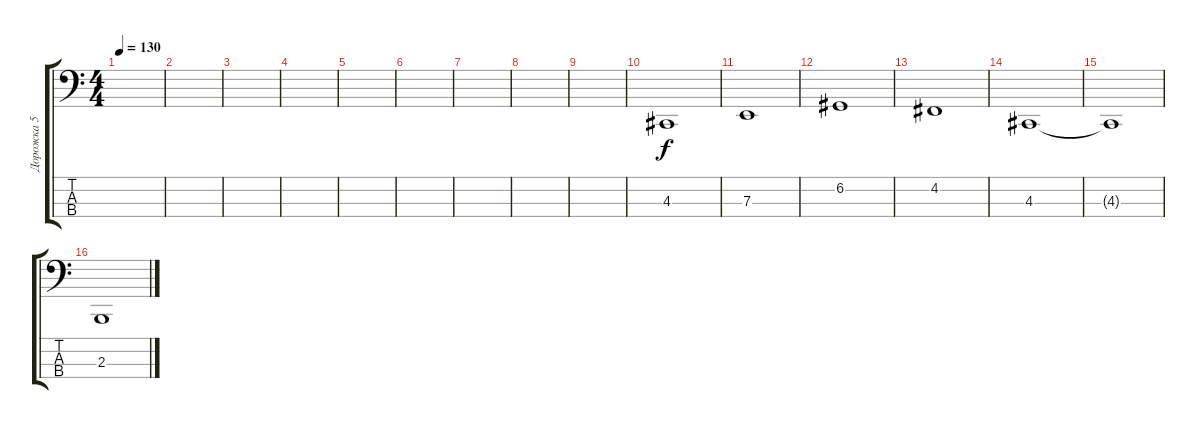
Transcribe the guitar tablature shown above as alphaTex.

\track ("Дорожка 5" "Дорожка 5") {instrument stringensemble1}
\staff {score tabs}
\tuning (G2 D2 A1 E1) {hide}
\ts (4 4)
\tempo 130
\clef f4
\ks c
|
|
|
|
|
|
|
|
|
4.3.1 |
7.3.1 |
6.2.1 |
4.2.1 |
4.3.1 |
4.3{t}.1 |
2.3.1
